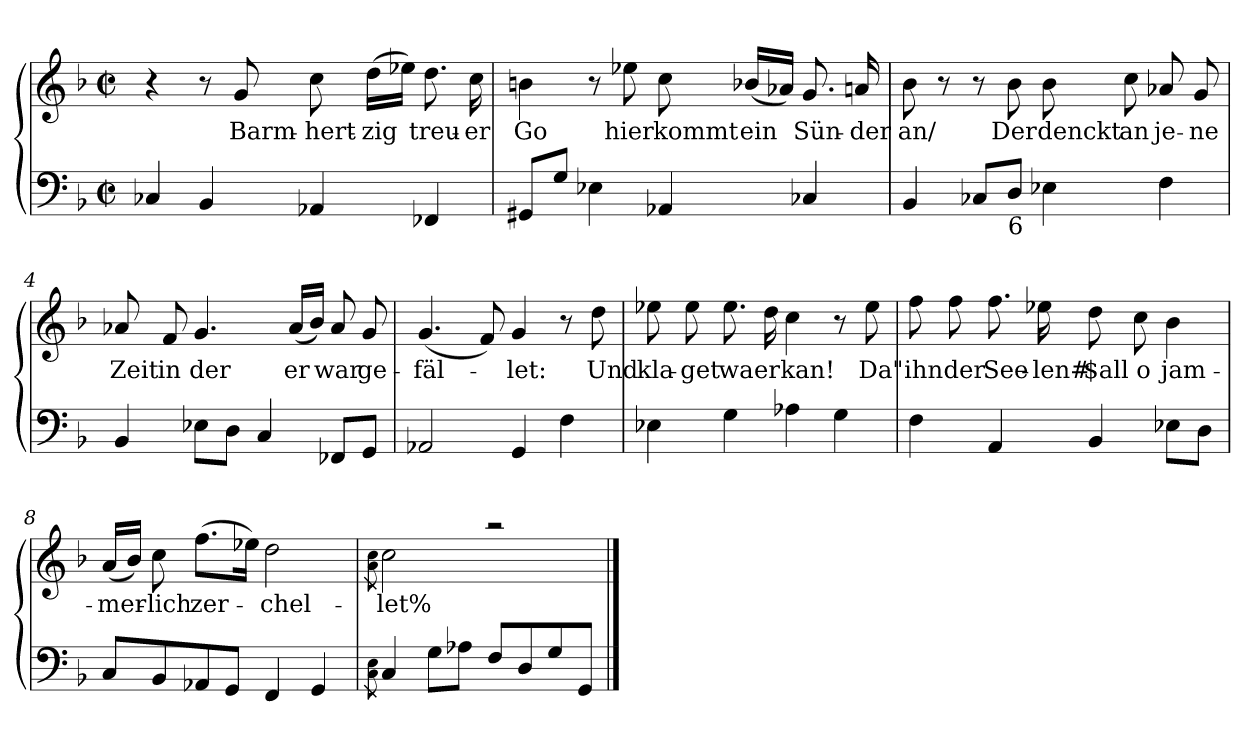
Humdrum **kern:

**kern	**kern	**text
*part2	*part1	*part1
*staff2	*staff1	*staff1
*clefF4	*clefG2	*
*k[b-]	*k[b-]	*
*F:	*F:	*
*M2/2	*M2/2	*
*met(c|)	*met(c|)	*
=1	=1	=1
4C-/	4r	.
4BB-</	8r	.
!	!	!LO:LY:b
.	8g/	Barm-
!	!	!LO:LY:b
4AA-X/	8cc\	-hert-
!	!	!LO:LY:b
.	(>16dd\LL	-zig
.	16ee-X\JJ)	.
!	!	!LO:LY:b
4FF-/	8.dd\	treu-
!	!	!LO:LY:b
.	16cc\	-er
=2	=2	=2
!	!	!LO:LY:b:rj
8GG#/L	4bn\	Go
8G/J	.	.
4E-X\	8r	.
!	!	!LO:LY:b
.	8ee-X\	hier
!	!	!LO:LY:b
4AA-X/	8cc\	kommt
!	!	!LO:LY:b
.	(<16b-X/LL	ein
.	16a-X/JJ)	.
!	!	!LO:LY:b
4C-/	8.g/	Sün-
!	!	!LO:LY:b
.	16an/	-der
!!LO:LB:g=z
=3	=3	=3
!	!	!LO:LY:b
4BB-/	8b-\	an/
.	8r	.
8C-/L	8r	.
!LO:TX:b:t=6	!	!
!	!	!LO:LY:b
8D/J	8b-\	Der
!	!	!LO:LY:b
4E-X\	8b-\	denckt
!	!	!LO:LY:b
.	8cc\	an
!	!	!LO:LY:b
4F\	8a-X/	je-
!	!	!LO:LY:b
.	8g/	-ne
=4	=4	=4
!	!	!LO:LY:b
4BB-/	8a-X/	Zeit
!	!	!LO:LY:b
.	8f/	in
!	!	!LO:LY:b
8E-X\L	4.g/	der
8D\J	.	.
4C/	.	.
!	!	!LO:LY:b
.	(<16a-/LL	er
.	16b-/JJ)	.
!	!	!LO:LY:b
8FF-/L	8a-/	war
!	!	!LO:LY:b
8GG/J	8g/	ge-
=5	=5	=5
!	!	!LO:LY:b
2AA-X/	(<4.g/	-fäl-
.	8f/)	.
!	!	!LO:LY:b
4GG/	4g/	-let:
4F\	8r	.
!	!	!LO:LY:b
.	8dd\	Und
!!LO:LB:g=z
=6	=6	=6
!	!	!LO:LY:b
4E-X\	8ee-X\	kla-
!	!	!LO:LY:b:rj
.	8ee-\	-get
!	!	!LO:LY:b
4G\	8.ee-\	wa
!	!	!LO:LY:b
.	16dd\	er
!	!	!LO:LY:b
4A-X\	4cc\	kan!
4G\	8r	.
!	!	!LO:LY:b
.	8ee-\	Da"
=7	=7	=7
!	!	!LO:LY:b
4F\	8ff\	ihn
!	!	!LO:LY:b
.	8ff\	der
!	!	!LO:LY:b
4AA/	8.ff\	See-
!	!	!LO:LY:b:rj
.	16ee-X\	-len#
!	!	!LO:LY:b
4BB-/	8dd\	$all
!	!	!LO:LY:b
.	8cc\	o
!	!	!LO:LY:b
8E-X\L	4b-\	jam-
8D\J	.	.
=8	=8	=8
!	!	!LO:LY:b
8C/L	(<16a/LL	-mer-
.	16b-/JJ)	.
!	!	!LO:LY:b
8BB-/	8cc\	-lich
!	!	!LO:LY:b
8AA-X/	(>8.ff\L	zer-
8GG/J	.	.
.	16ee-X\Jk)	.
!	!	!LO:LY:b
4FF/	2dd\	-chel-
4GG/	.	.
=9	=9	=9
*^	*^	*
.	8qC\ 8qE\	.	8qa\ 8qcc\	.
!	!	!	!	!LO:LY:b
4C/	1ryy	2cc\	1ryy	-let%
8G\L	.	.	.	.
8A-X\J	.	.	.	.
8F/L	.	2raa	.	.
8D/	.	.	.	.
8G/	.	.	.	.
8GG/J	.	.	.	.
*v	*v	*	*	*
*	*v	*v	*
==	==	==
*-	*-	*-
